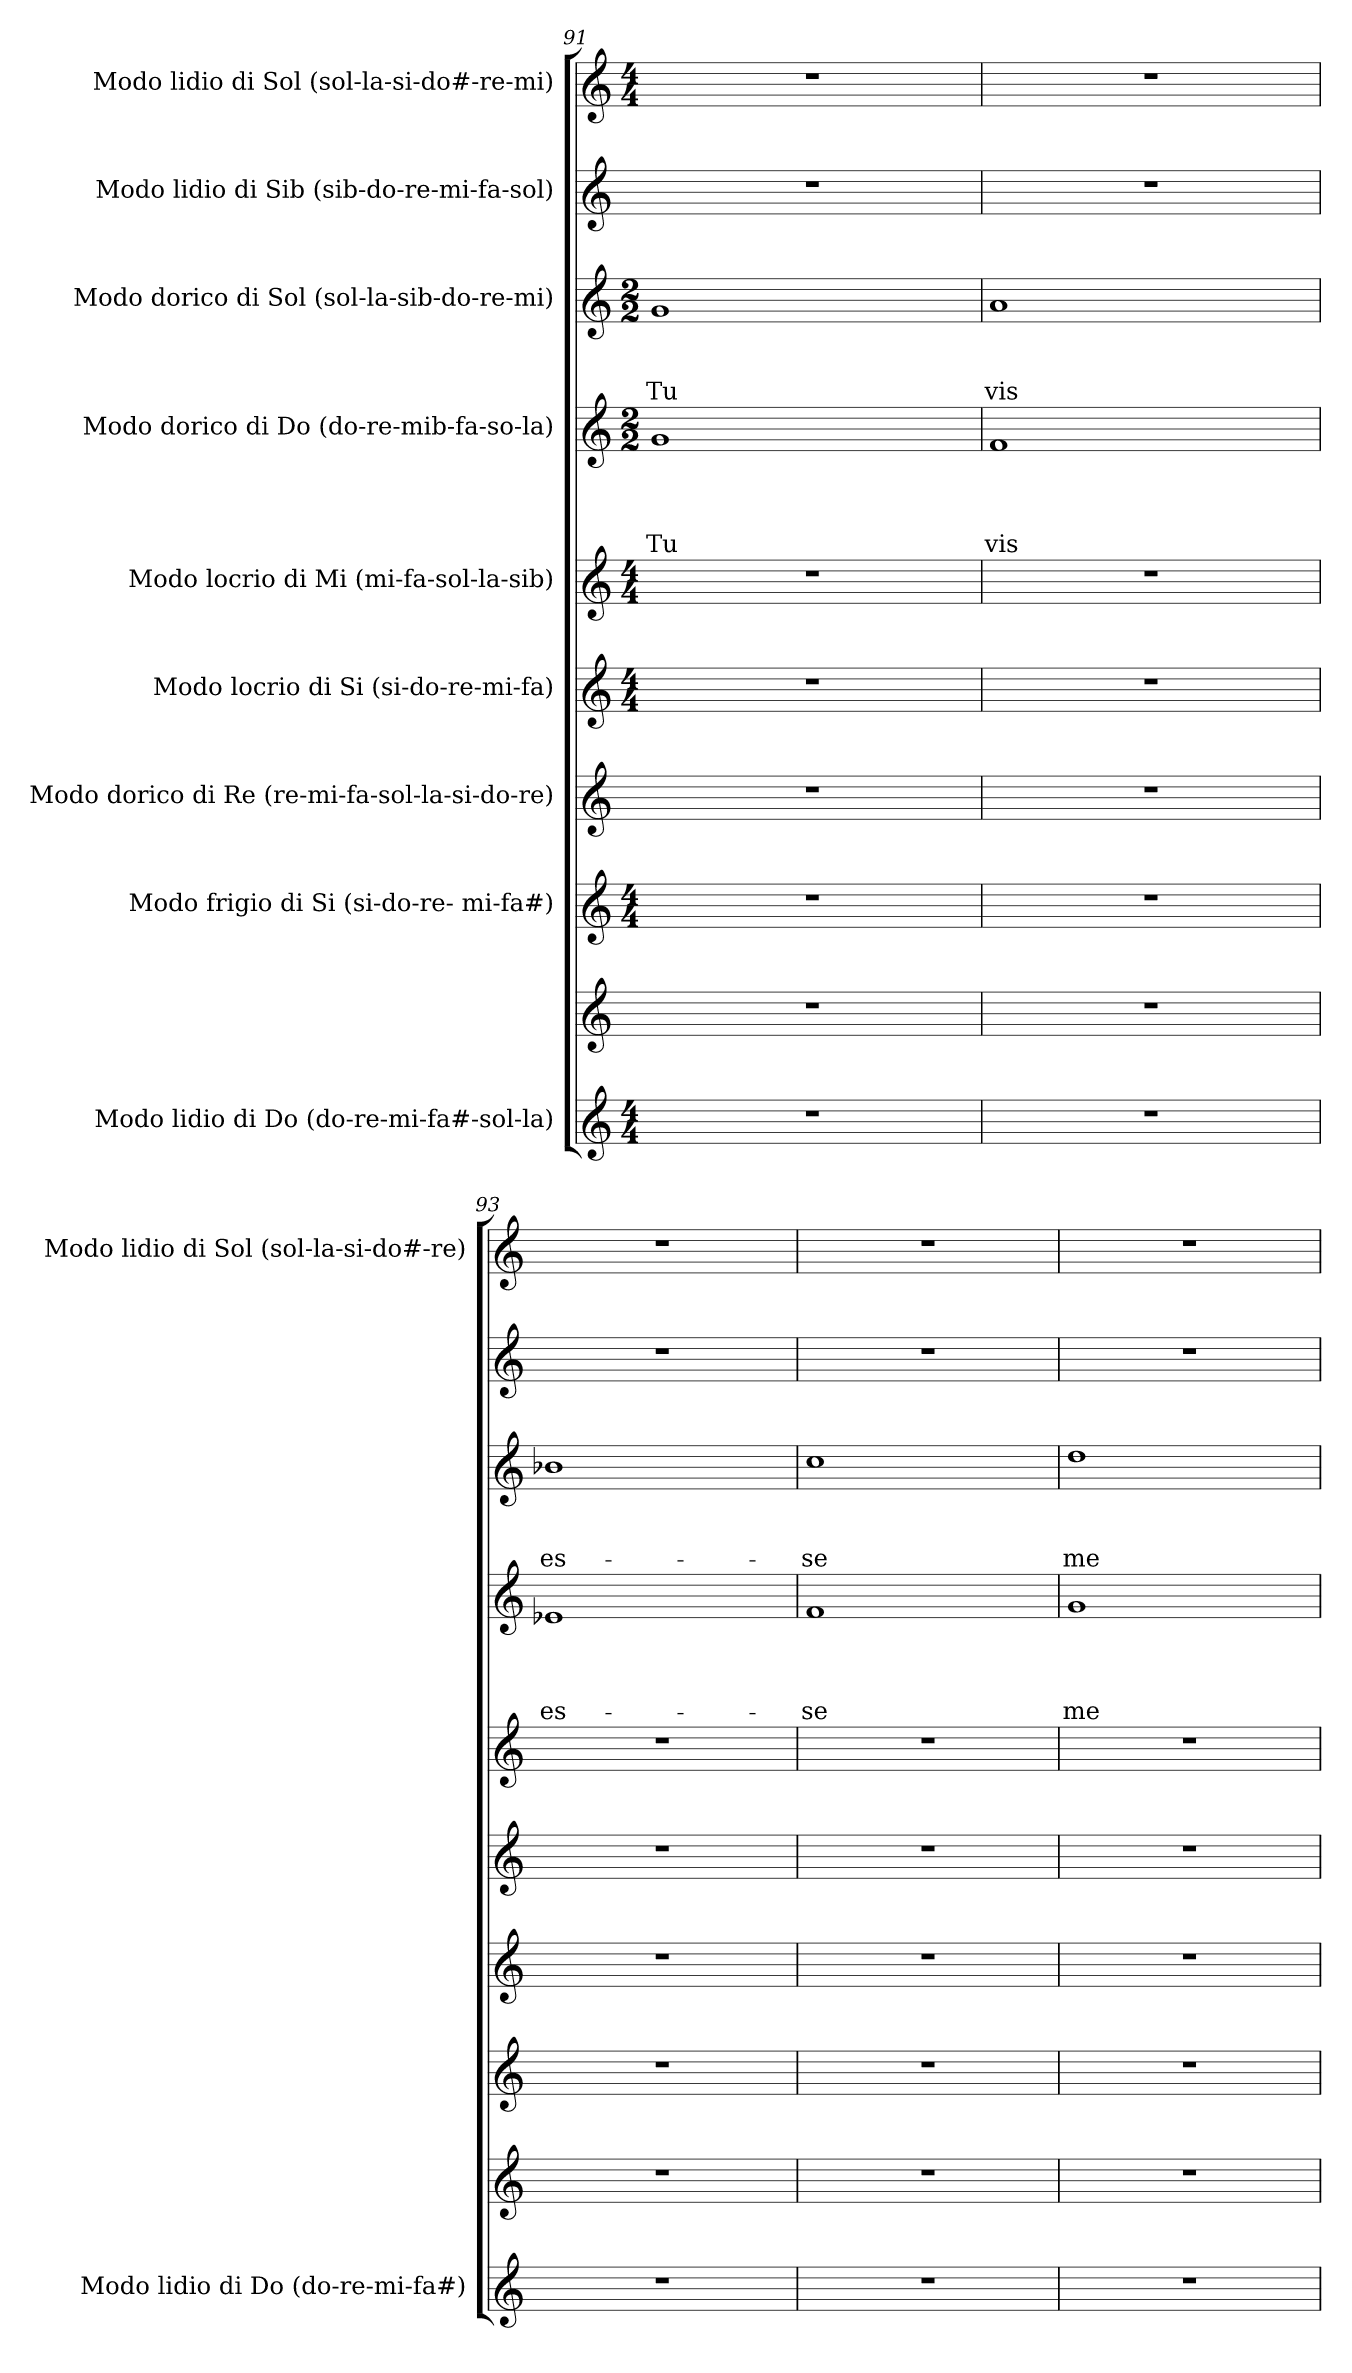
**kern	**kern	**kern	**kern	**kern	**kern	**kern	**text	**text	**text	**text	**kern	**text	**text	**text	**kern	**kern
*part10	*part9	*part8	*part7	*part6	*part5	*part4	*part4	*part4	*part4	*part4	*part3	*part3	*part3	*part3	*part2	*part1
*staff10	*staff9	*staff8	*staff7	*staff6	*staff5	*staff4	*staff4	*staff4	*staff4	*staff4	*staff3	*staff3	*staff3	*staff3	*staff2	*staff1
*I"Modo lidio di Do (do-re-mi-fa#-sol-la)	*	*I"Modo frigio di Si (si-do-re- mi-fa#)	*I"Modo dorico di Re (re-mi-fa-sol-la-si-do-re)	*I"Modo locrio di Si (si-do-re-mi-fa)	*I"Modo locrio di Mi (mi-fa-sol-la-sib)	*I"Modo dorico di Do (do-re-mib-fa-so-la)	*	*	*	*	*I"Modo dorico di Sol (sol-la-sib-do-re-mi)	*	*	*	*I"Modo lidio di Sib (sib-do-re-mi-fa-sol)	*I"Modo lidio di Sol (sol-la-si-do#-re-mi)
*I'Modo lidio di Do (do-re-mi-fa#)	*	*	*	*	*	*	*	*	*	*	*	*	*	*	*	*I'Modo lidio di Sol (sol-la-si-do#-re)
!!LO:LB:g=z
*clefG2	*clefG2	*clefG2	*clefG2	*clefG2	*clefG2	*clefG2	*	*	*	*	*clefG2	*	*	*	*clefG2	*clefG2
*k[]	*k[]	*k[]	*k[]	*k[]	*k[]	*k[]	*	*	*	*	*k[]	*	*	*	*k[]	*k[]
*C:	*C:	*C:	*C:	*C:	*C:	*C:	*	*	*	*	*C:	*	*	*	*C:	*C:
*M4/4	*	*M4/4	*	*M4/4	*M4/4	*M2/2	*	*	*	*	*M2/2	*	*	*	*	*M4/4
=91	=91	=91	=91	=91	=91	=91	=91	=91	=91	=91	=91	=91	=91	=91	=91	=91
!	!	!	!	!	!	!	!	!	!	!LO:LY:b	!	!	!	!LO:LY:b	!	!
1r	1r	1r	1r	1r	1r	1g	.	.	.	Tu	1g	.	.	Tu	1r	1r
=92	=92	=92	=92	=92	=92	=92	=92	=92	=92	=92	=92	=92	=92	=92	=92	=92
!	!	!	!	!	!	!	!	!	!	!LO:LY:b	!	!	!	!LO:LY:b	!	!
1r	1r	1r	1r	1r	1r	1f	.	.	.	vis	1a	.	.	vis	1r	1r
=93	=93	=93	=93	=93	=93	=93	=93	=93	=93	=93	=93	=93	=93	=93	=93	=93
!	!	!	!	!	!	!	!	!	!	!LO:LY:b	!	!	!	!LO:LY:b	!	!
1r	1r	1r	1r	1r	1r	1e-X	.	.	.	es-	1b-X	.	.	es-	1r	1r
=94	=94	=94	=94	=94	=94	=94	=94	=94	=94	=94	=94	=94	=94	=94	=94	=94
!	!	!	!	!	!	!	!	!	!	!LO:LY:b	!	!	!	!LO:LY:b	!	!
1r	1r	1r	1r	1r	1r	1f	.	.	.	-se	1cc	.	.	-se	1r	1r
=95	=95	=95	=95	=95	=95	=95	=95	=95	=95	=95	=95	=95	=95	=95	=95	=95
!	!	!	!	!	!	!	!	!	!	!LO:LY:b	!	!	!	!LO:LY:b	!	!
1r	1r	1r	1r	1r	1r	1g	.	.	.	me-	1dd	.	.	me-	1r	1r
=	=	=	=	=	=	=	=	=	=	=	=	=	=	=	=	=
*-	*-	*-	*-	*-	*-	*-	*-	*-	*-	*-	*-	*-	*-	*-	*-	*-
